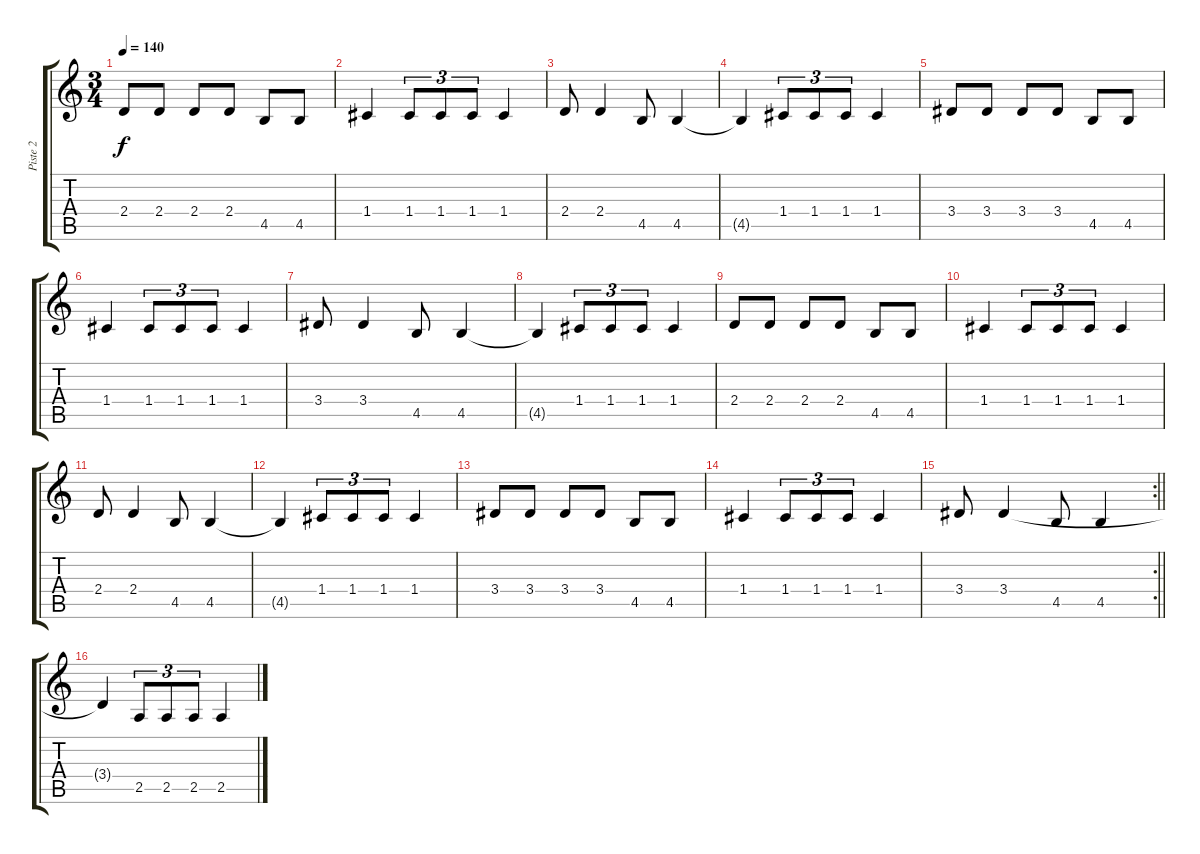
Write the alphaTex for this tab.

\track ("Piste 2" "Piste 2") {instrument distortionguitar}
\staff {score tabs}
\tuning (E4 C4 G3 C3 G2 C2) {hide}
\ts (3 4)
\tempo 140
\clef g2
\ks c
2.4.8{dy f} 2.4.8 2.4.8 2.4.8 4.5.8 4.5.8 |
1.4.4 1.4.8{tu (3 2)} 1.4.8{tu (3 2)} 1.4.8{tu (3 2)} 1.4.4 |
2.4.8 2.4.4 4.5.8 4.5.4 |
4.5{t}.4 1.4.8{tu (3 2)} 1.4.8{tu (3 2)} 1.4.8{tu (3 2)} 1.4.4 |
3.4.8 3.4.8 3.4.8 3.4.8 4.5.8 4.5.8 |
1.4.4 1.4.8{tu (3 2)} 1.4.8{tu (3 2)} 1.4.8{tu (3 2)} 1.4.4 |
3.4.8 3.4.4 4.5.8 4.5.4 |
4.5{t}.4 1.4.8{tu (3 2)} 1.4.8{tu (3 2)} 1.4.8{tu (3 2)} 1.4.4 |
2.4.8 2.4.8 2.4.8 2.4.8 4.5.8 4.5.8 |
1.4.4 1.4.8{tu (3 2)} 1.4.8{tu (3 2)} 1.4.8{tu (3 2)} 1.4.4 |
2.4.8 2.4.4 4.5.8 4.5.4 |
4.5{t}.4 1.4.8{tu (3 2)} 1.4.8{tu (3 2)} 1.4.8{tu (3 2)} 1.4.4 |
3.4.8 3.4.8 3.4.8 3.4.8 4.5.8 4.5.8 |
1.4.4 1.4.8{tu (3 2)} 1.4.8{tu (3 2)} 1.4.8{tu (3 2)} 1.4.4 |
\rc 2
\barLineRight lightlight
3.4.8 3.4.4 4.5.8 4.5.4 |
\section ("" "")
3.4{t}.4 2.5.8{tu (3 2)} 2.5.8{tu (3 2)} 2.5.8{tu (3 2)} 2.5.4
